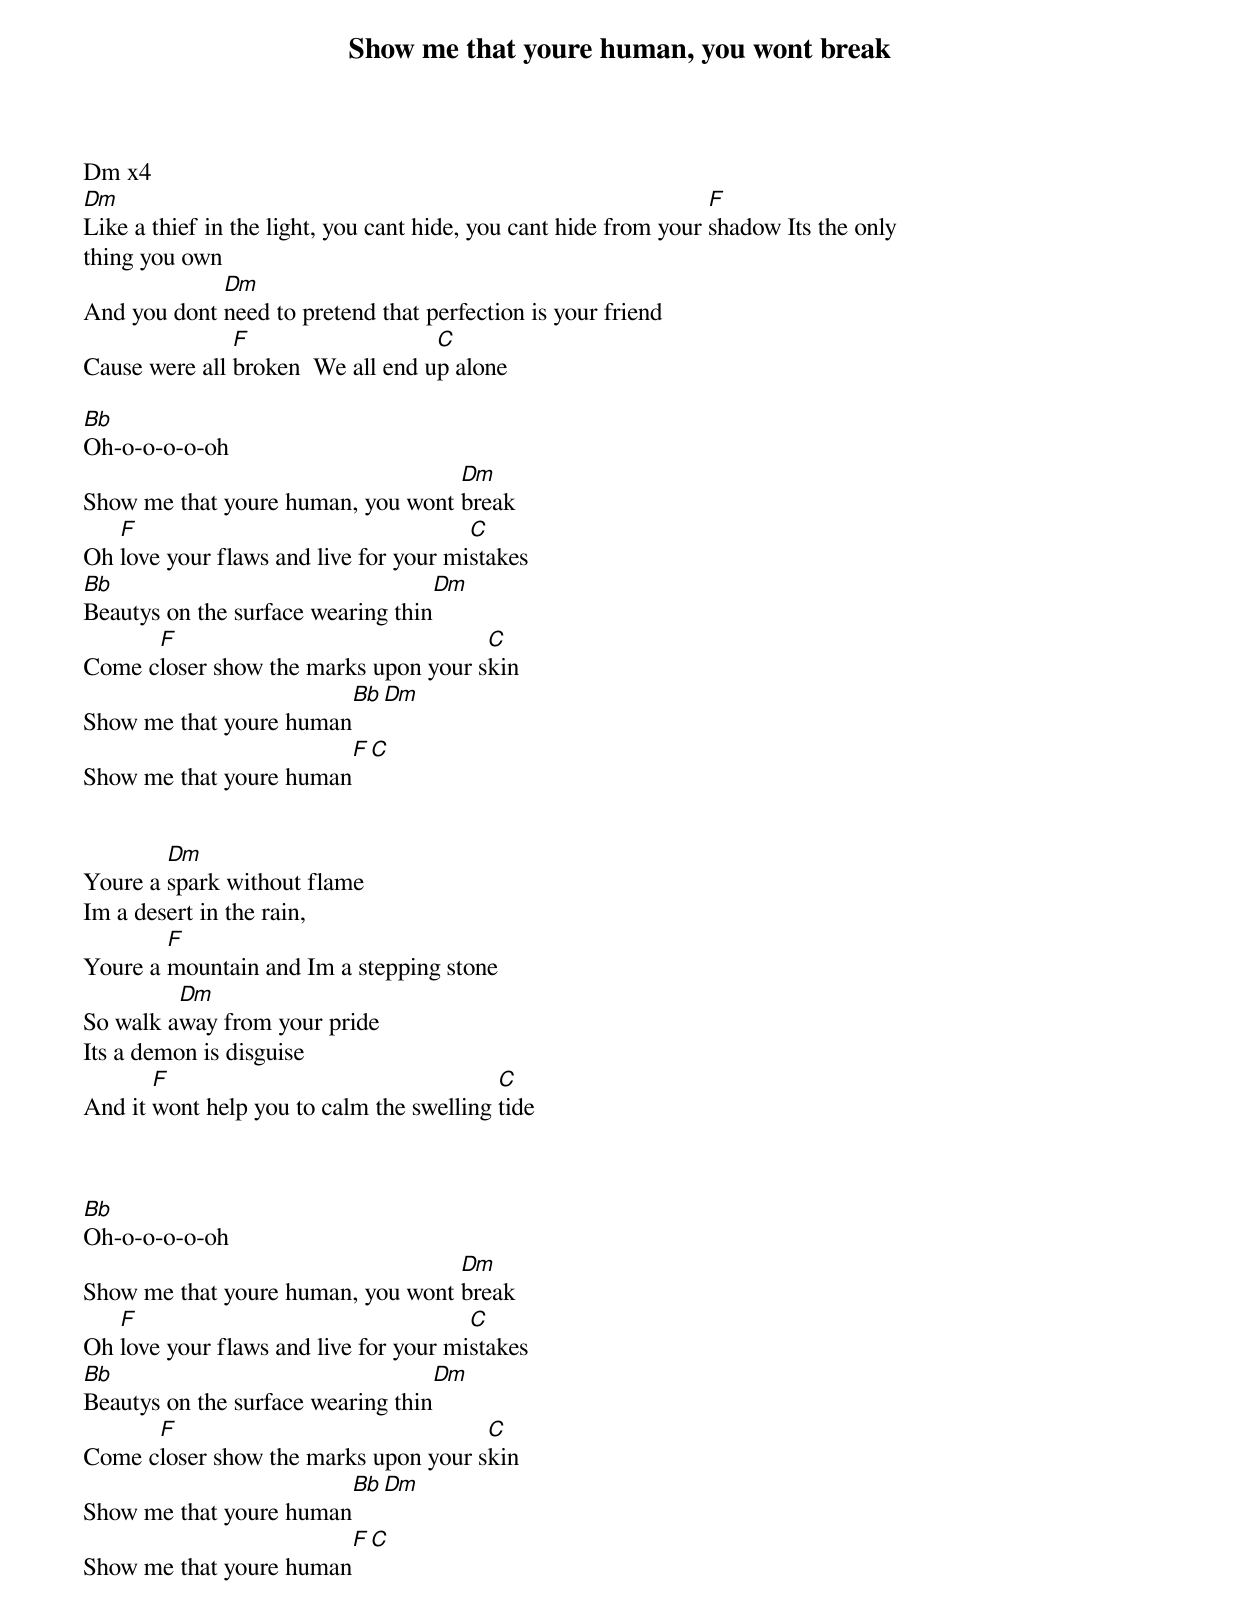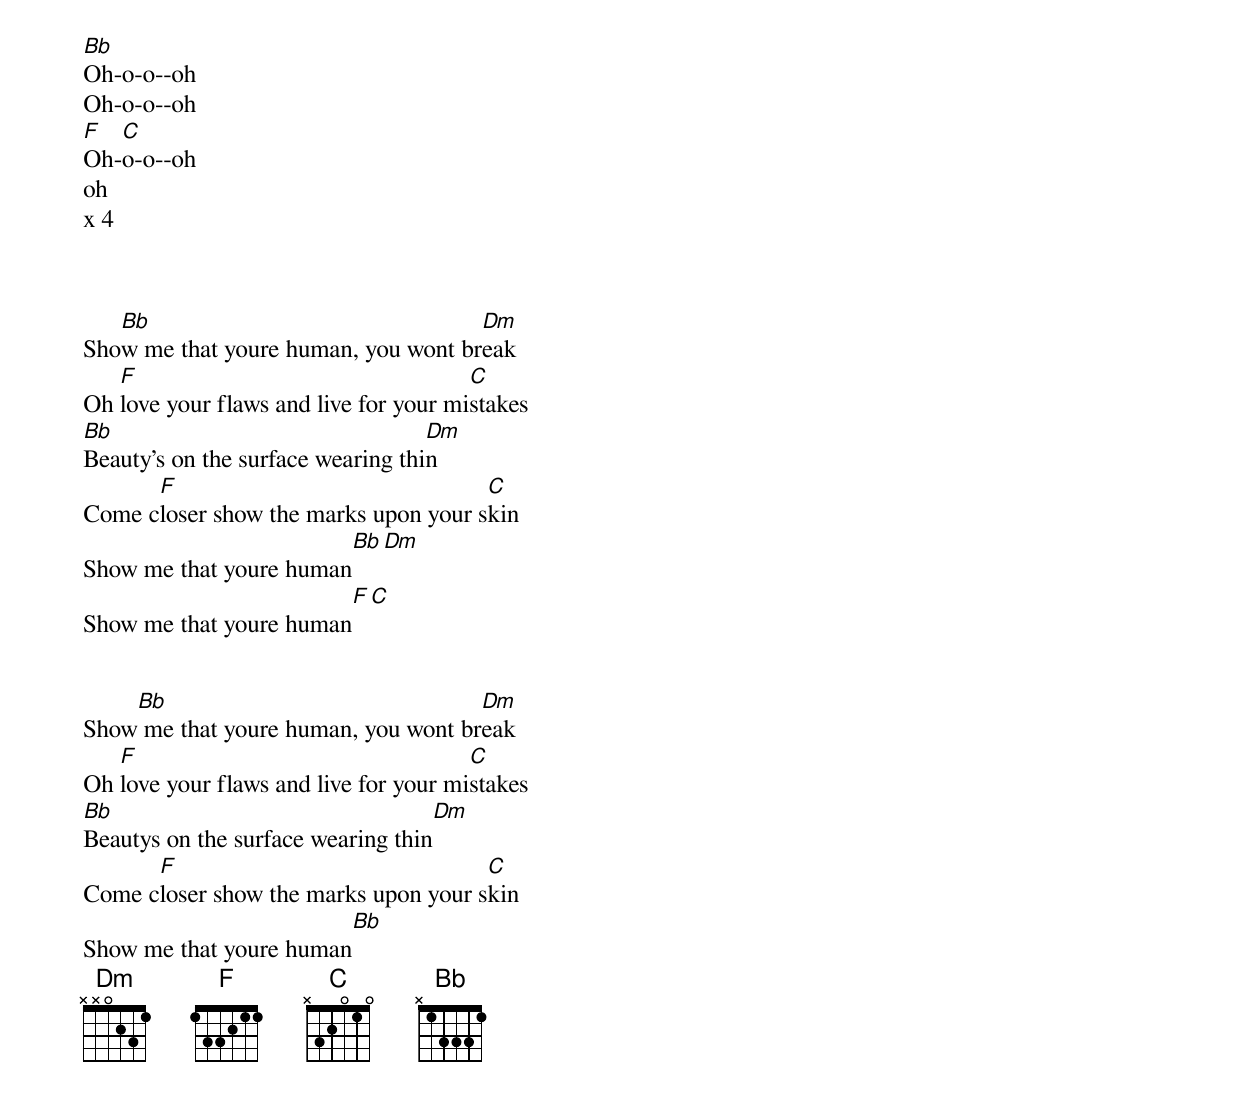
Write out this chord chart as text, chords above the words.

Show me that youre human, you wont break
Dm x4
Dm                                                                F
Like a thief in the light, you cant hide, you cant hide from your shadow Its the only
thing you own
             Dm
And you dont need to pretend that perfection is your friend
               F                   C
Cause were all broken  We all end up alone

Bb
Oh-o-o-o-o-oh
                                   Dm
Show me that youre human, you wont break
   F                                   C
Oh love your flaws and live for your mistakes
Bb                                 Dm
Beautys on the surface wearing thin
      F                               C
Come closer show the marks upon your skin
                          Bb              Dm
Show me that youre human
                            F   C
Show me that youre human


        Dm
Youre a spark without flame
Im a desert in the rain,
        F
Youre a mountain and Im a stepping stone
         Dm
So walk away from your pride
Its a demon is disguise
       F                                  C
And it wont help you to calm the swelling tide



Bb
Oh-o-o-o-o-oh
                                   Dm
Show me that youre human, you wont break
   F                                   C
Oh love your flaws and live for your mistakes
Bb                                 Dm
Beautys on the surface wearing thin
      F                               C
Come closer show the marks upon your skin
                          Bb              Dm
Show me that youre human
                            F   C
Show me that youre human




Bb
Oh-o-o--oh
Oh-o-o--oh
F  C
Oh-o-o--oh
oh
x 4



   Bb                                Dm
Show me that youre human, you wont break
   F                                   C
Oh love your flaws and live for your mistakes
Bb                                 Dm
Beauty's on the surface wearing thin
      F                               C
Come closer show the marks upon your skin
                          Bb              Dm
Show me that youre human
                            F   C
Show me that youre human


    Bb                               Dm
Show me that youre human, you wont break
   F                                   C
Oh love your flaws and live for your mistakes
Bb                                 Dm
Beautys on the surface wearing thin
      F                               C
Come closer show the marks upon your skin
                          Bb
Show me that youre human
